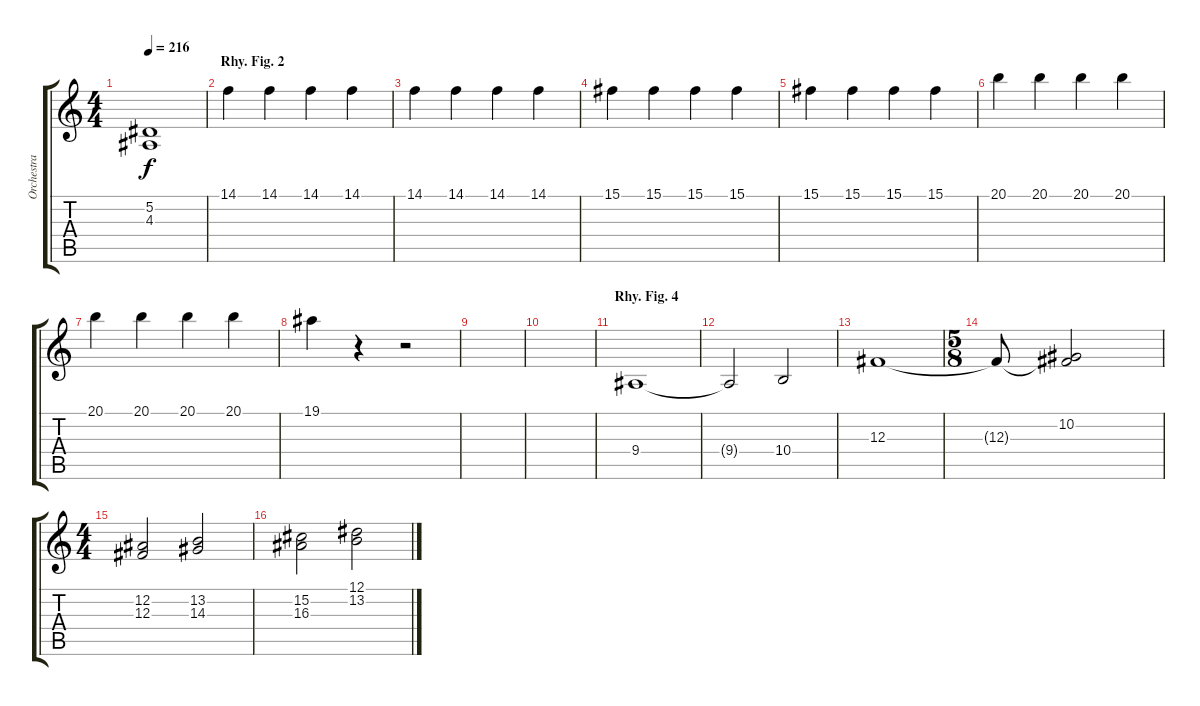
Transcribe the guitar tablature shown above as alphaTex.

\track ("Orchestra (Strings)" "Orchestra ") {instrument stringensemble1}
\staff {score tabs}
\tuning (Eb4 Bb3 Gb3 Db3 Ab2 Eb2) {hide}
\ts (4 4)
\tempo 216
\clef g2
\ks c
(5.2{t} 4.3{t}).1{dy f} |
\section ("" "Rhy. Fig. 2")
14.1.4 14.1.4 14.1.4 14.1.4 |
14.1.4 14.1.4 14.1.4 14.1.4 |
15.1.4 15.1.4 15.1.4 15.1.4 |
15.1.4 15.1.4 15.1.4 15.1.4 |
20.1.4 20.1.4 20.1.4 20.1.4 |
20.1.4 20.1.4 20.1.4 20.1.4 |
19.1.4 r.4 r.2 |
|
|
\section ("" "Rhy. Fig. 4")
9.4.1 |
9.4{t}.2 10.4.2 |
12.3.1 |
\ts (5 8)
12.3{t}.8 (10.2 12.3{t}).2 |
\ts (4 4)
(12.2 12.3).2 (13.2 14.3).2 |
(15.2 16.3).2 (12.1 13.2).2
